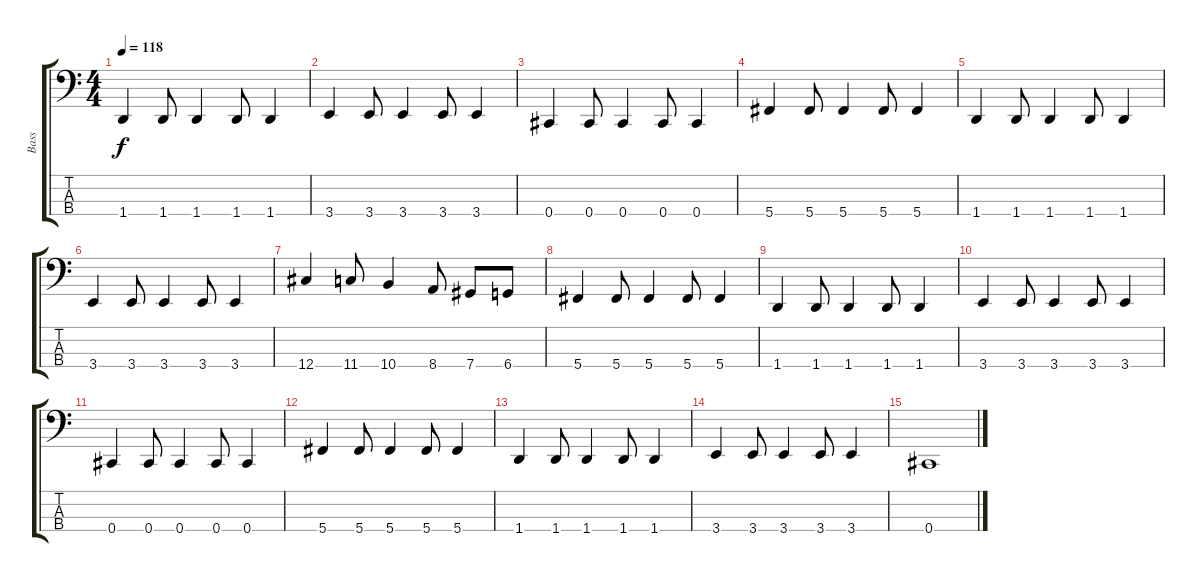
\track ("Bass " "Bass ") {instrument electricbassfinger}
\staff {score tabs}
\tuning (Gb2 Db2 Ab1 Db1) {hide}
\ts (4 4)
\tempo 118
\clef f4
\ks c
1.4.4{dy f} 1.4.8 1.4.4 1.4.8 1.4.4 |
3.4.4 3.4.8 3.4.4 3.4.8 3.4.4 |
0.4.4 0.4.8 0.4.4 0.4.8 0.4.4 |
5.4.4 5.4.8 5.4.4 5.4.8 5.4.4 |
1.4.4 1.4.8 1.4.4 1.4.8 1.4.4 |
3.4.4 3.4.8 3.4.4 3.4.8 3.4.4 |
12.4.4 11.4.8 10.4.4 8.4.8 7.4.8 6.4.8 |
5.4.4 5.4.8 5.4.4 5.4.8 5.4.4 |
1.4.4 1.4.8 1.4.4 1.4.8 1.4.4 |
3.4.4 3.4.8 3.4.4 3.4.8 3.4.4 |
0.4.4 0.4.8 0.4.4 0.4.8 0.4.4 |
5.4.4 5.4.8 5.4.4 5.4.8 5.4.4 |
1.4.4 1.4.8 1.4.4 1.4.8 1.4.4 |
3.4.4 3.4.8 3.4.4 3.4.8 3.4.4 |
0.4.1
